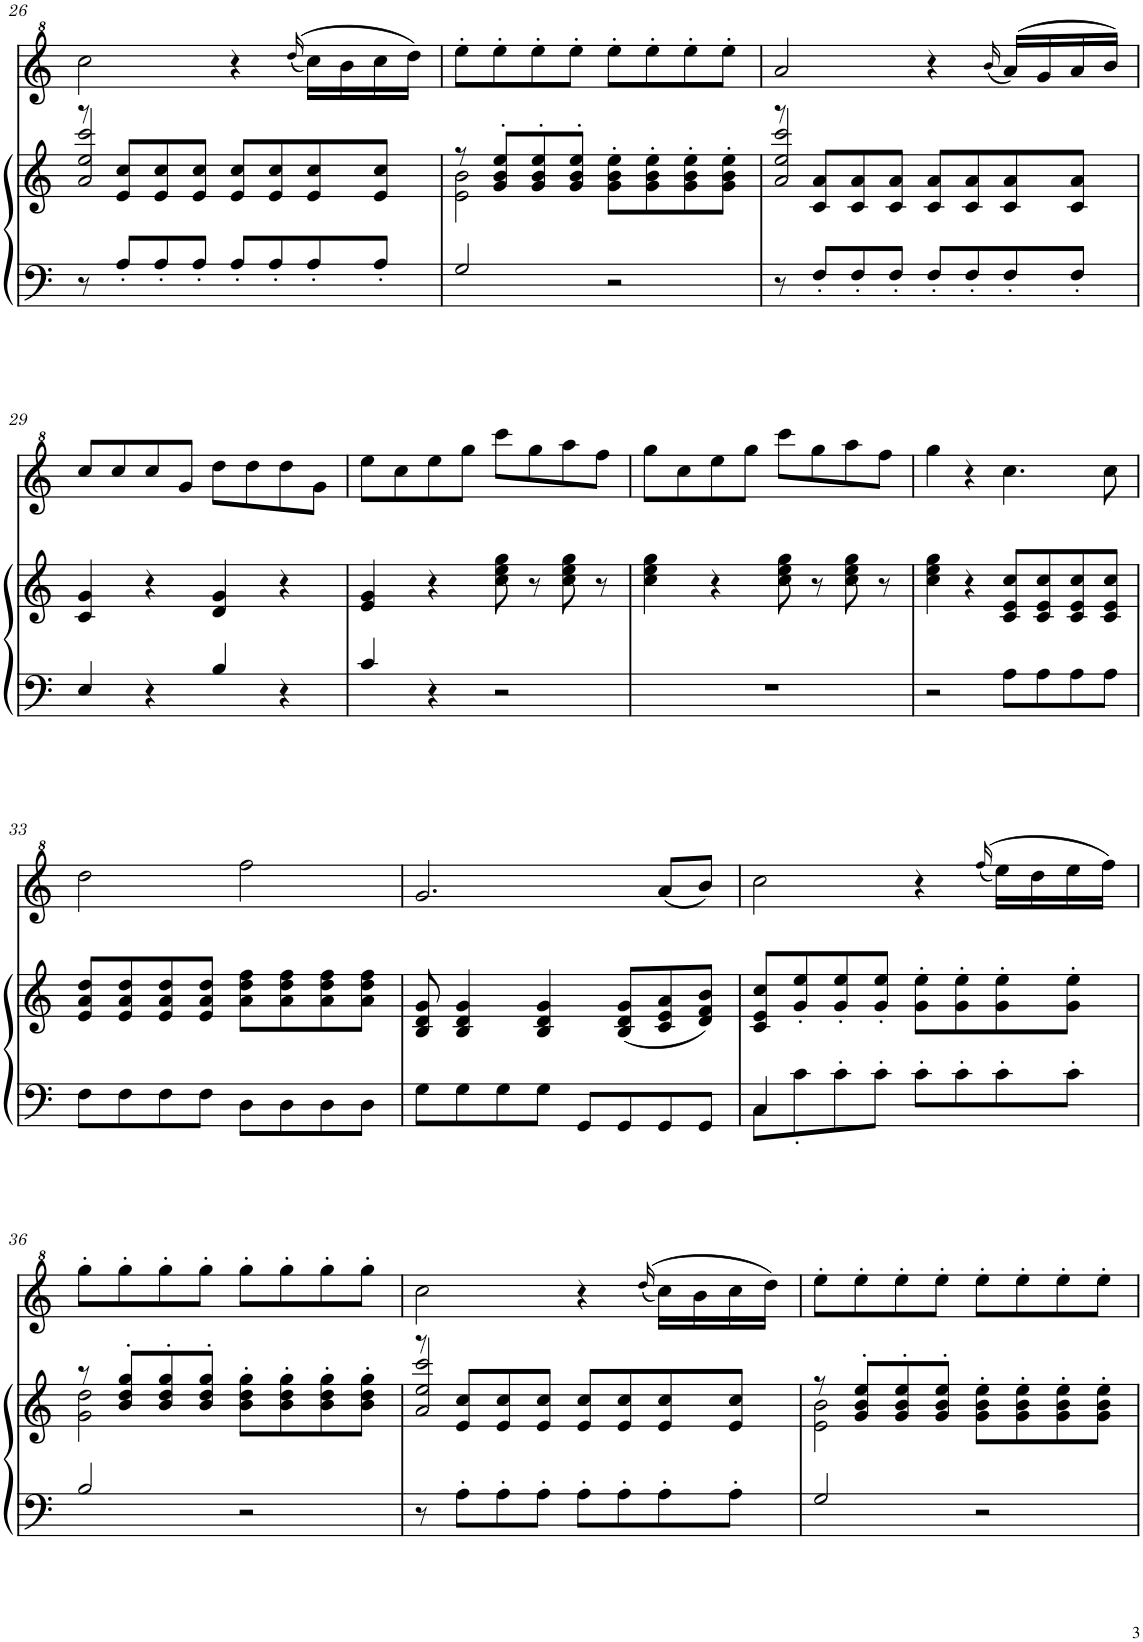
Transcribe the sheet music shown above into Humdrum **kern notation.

**kern	**kern	**kern
*part2	*part2	*part1
*staff3	*staff2	*staff1
*I"Piano	*	*I"Soprano Recorder
*I'Pno	*	*I'Rec
!!LO:PB:g=z
*clefF4	*clefG2	*clefG^2
*k[]	*k[]	*k[]
*M4/4	*M4/4	*M4/4
=26	=26	=26
*	*^	*
8r	8r	2a/ 2ee/ 2ccc/	2ccc\
8A'/L	8e/ 8cc/L	.	.
8A'/	8e/ 8cc/	.	.
8A'/J	8e/ 8cc/J	.	.
8A'/L	8e/ 8cc/L	2ryy	4r
8A'/	8e/ 8cc/	.	.
.	.	.	((>16qddd/
8A'/	8e/ 8cc/	.	16ccc\LL)
.	.	.	16bb\
8A'/J	8e/ 8cc/J	.	16ccc\
.	.	.	16ddd\JJ)
=27	=27	=27	=27
2G/	8r	2e\ 2b\	8eee'\L
.	8g/' 8b/' 8ee/'L	.	8eee'\
.	8g/' 8b/' 8ee/'	.	8eee'\
.	8g/' 8b/' 8ee/'J	.	8eee'\J
2r	8g\' 8b\' 8ee\'L	2ryy	8eee'\L
.	8g\' 8b\' 8ee\'	.	8eee'\
.	8g\' 8b\' 8ee\'	.	8eee'\
.	8g\' 8b\' 8ee\'J	.	8eee'\J
=28	=28	=28	=28
8r	8r	2a/ 2ee/ 2ccc/	2aa/
8F'/L	8c/ 8a/L	.	.
8F'/	8c/ 8a/	.	.
8F'/J	8c/ 8a/J	.	.
8F'/L	8c/ 8a/L	2ryy	4r
8F'/	8c/ 8a/	.	.
.	.	.	(16qbb/
8F'/	8c/ 8a/	.	(>16aa/LL)
.	.	.	16gg/
8F'/J	8c/ 8a/J	.	16aa/
.	.	.	16bb/JJ)
*	*v	*v	*
!!LO:LB:g=z
=29	=29	=29
4E/	4c/ 4g/	8ccc/L
.	.	8ccc/
4r	4r	8ccc/
.	.	8gg/J
4B/	4d/ 4g/	8ddd\L
.	.	8ddd\
4r	4r	8ddd\
.	.	8gg\J
=30	=30	=30
4c/	4e/ 4g/	8eee\L
.	.	8ccc\
4r	4r	8eee\
.	.	8ggg\J
2r	8cc\ 8ee\ 8gg\	8cccc\L
.	8r	8ggg\
.	8cc\ 8ee\ 8gg\	8aaa\
.	8r	8fff\J
=31	=31	=31
1r	4cc\ 4ee\ 4gg\	8ggg\L
.	.	8ccc\
.	4r	8eee\
.	.	8ggg\J
.	8cc\ 8ee\ 8gg\	8cccc\L
.	8r	8ggg\
.	8cc\ 8ee\ 8gg\	8aaa\
.	8r	8fff\J
=32	=32	=32
2r	4cc\ 4ee\ 4gg\	4ggg\
.	4r	4r
8A\L	8c/ 8e/ 8cc/L	4.ccc\
8A\	8c/ 8e/ 8cc/	.
8A\	8c/ 8e/ 8cc/	.
8A\J	8c/ 8e/ 8cc/J	8ccc\
!!LO:LB:g=z
=33	=33	=33
8F\L	8e/ 8a/ 8dd/L	2ddd\
8F\	8e/ 8a/ 8dd/	.
8F\	8e/ 8a/ 8dd/	.
8F\J	8e/ 8a/ 8dd/J	.
8D\L	8a\ 8dd\ 8ff\L	2fff\
8D\	8a\ 8dd\ 8ff\	.
8D\	8a\ 8dd\ 8ff\	.
8D\J	8a\ 8dd\ 8ff\J	.
=34	=34	=34
8G\L	8B/ 8d/ 8g/	2.gg/
8G\	4B/ 4d/ 4g/	.
8G\	.	.
8G\J	4B/ 4d/ 4g/	.
8GG/L	.	.
8GG/	(8B/ 8d/ 8g/L	.
8GG/	8c/ 8e/ 8a/	(8aa/L
8GG/J	8d/ 8f/ 8b/J)	8bb/J)
=35	=35	=35
*^	*	*
8C\L	4C/	8c/ 8e/ 8cc/L	2ccc\
8c'\	.	8g/' 8ee/'	.
8c'\	2.ryy	8g/' 8ee/'	.
8c'\J	.	8g/' 8ee/'J	.
8c'\L	.	8g\' 8ee\'L	4r
8c'\	.	8g\' 8ee\'	.
.	.	.	((>16qfff/
8c'\	.	8g\' 8ee\'	16eee\LL)
.	.	.	16ddd\
8c'\J	.	8g\' 8ee\'J	16eee\
.	.	.	16fff\JJ)
*v	*v	*	*
!!LO:LB:g=z
=36	=36	=36
*	*^	*
2B/	8r	2g\ 2dd\	8ggg'\L
.	8b/' 8dd/' 8gg/'L	.	8ggg'\
.	8b/' 8dd/' 8gg/'	.	8ggg'\
.	8b/' 8dd/' 8gg/'J	.	8ggg'\J
2r	8b\' 8dd\' 8gg\'L	2ryy	8ggg'\L
.	8b\' 8dd\' 8gg\'	.	8ggg'\
.	8b\' 8dd\' 8gg\'	.	8ggg'\
.	8b\' 8dd\' 8gg\'J	.	8ggg'\J
=37	=37	=37	=37
8r	8r	2a/ 2ee/ 2ccc/	2ccc\
8A'\L	8e/ 8cc/L	.	.
8A'\	8e/ 8cc/	.	.
8A'\J	8e/ 8cc/J	.	.
8A'\L	8e/ 8cc/L	2ryy	4r
8A'\	8e/ 8cc/	.	.
.	.	.	((>16qddd/
8A'\	8e/ 8cc/	.	16ccc\LL)
.	.	.	16bb\
8A'\J	8e/ 8cc/J	.	16ccc\
.	.	.	16ddd\JJ)
=38	=38	=38	=38
2G/	8r	2e\ 2b\	8eee'\L
.	8g/' 8b/' 8ee/'L	.	8eee'\
.	8g/' 8b/' 8ee/'	.	8eee'\
.	8g/' 8b/' 8ee/'J	.	8eee'\J
2r	8g\' 8b\' 8ee\'L	2ryy	8eee'\L
.	8g\' 8b\' 8ee\'	.	8eee'\
.	8g\' 8b\' 8ee\'	.	8eee'\
.	8g\' 8b\' 8ee\'J	.	8eee'\J
*	*v	*v	*
=	=	=
*-	*-	*-
